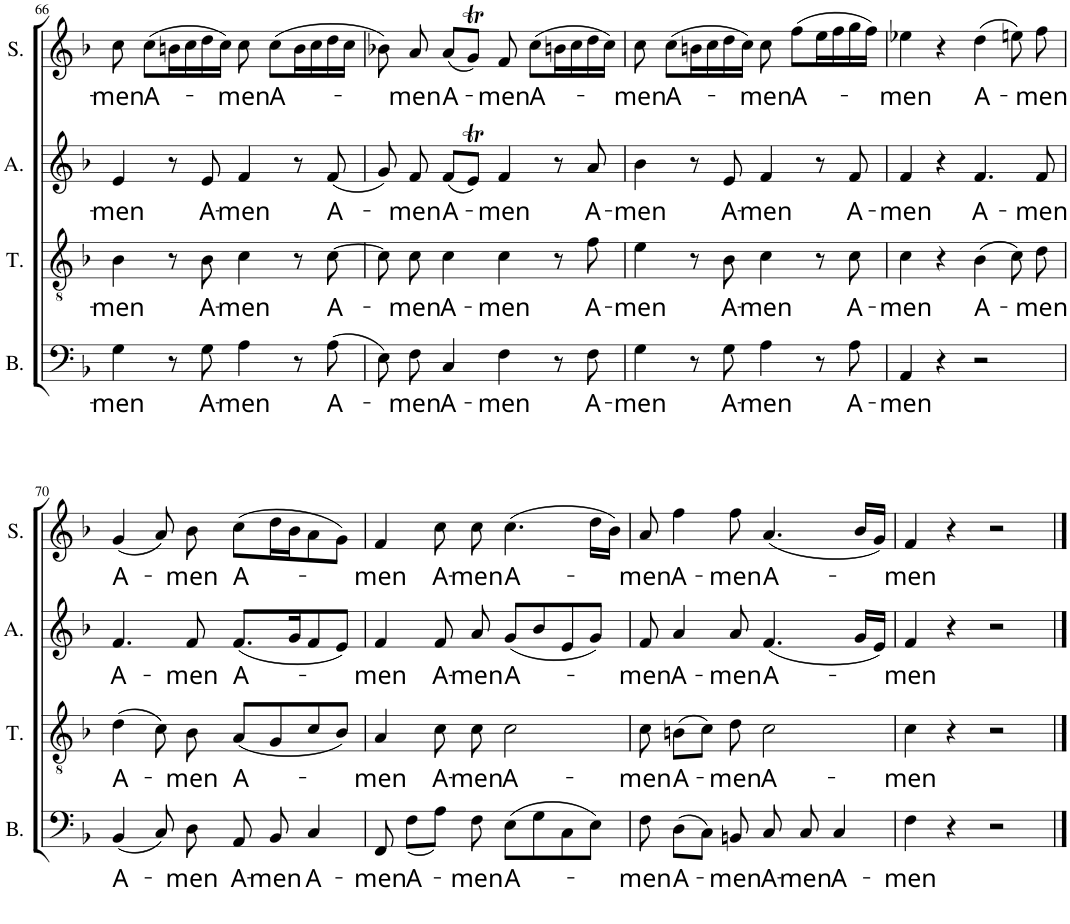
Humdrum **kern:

**kern	**text	**kern	**text	**kern	**text	**kern	**text
*part4	*part4	*part3	*part3	*part2	*part2	*part1	*part1
*staff4	*staff4	*staff3	*staff3	*staff2	*staff2	*staff1	*staff1
*I"Bass	*	*I"Tenor	*	*I"Alto	*	*I"Soprano	*
*I'B.	*	*I'T.	*	*I'A.	*	*I'S.	*
*clefF4	*	*clefGv2	*	*clefG2	*	*clefG2	*
*k[b-]	*	*k[b-]	*	*k[b-]	*	*k[b-]	*
*F:	*	*	*	*F:	*	*F:	*
*M4/4	*	*M4/4	*	*M4/4	*	*M4/4	*
=65	=65	=65	=65	=65	=65	=65	=65
!	!LO:LY:b	!	!LO:LY:b	!	!LO:LY:b	!	!LO:LY:b
2C/	-fen-	(>4An/	-fen-	(<4c/	-fen-	(<4f/	-fen-
.	.	8c\L	.	4en/)	.	8a/L	.
.	.	8B-\J)	.	.	.	8g/J)	.
!	!LO:LY:b	!	!LO:LY:b	!	!LO:LY:b	!	!LO:LY:b
4FF/	-de	4A/	-de	4f/	-de	8f/	-de
!	!	!	!	!	!	!	!LO:LY:b
.	.	.	.	.	.	(>8cc\L	A-
8r	.	8r	.	8r	.	16bn\L	.
.	.	.	.	.	.	16cc\	.
!	!LO:LY:b	!	!LO:LY:b	!	!LO:LY:b	!	!
8F\	A-	8A/	A-	8f/	A-	16dd\	.
.	.	.	.	.	.	16cc\JJ)	.
!!LO:PB:g=z
=66	=66	=66	=66	=66	=66	=66	=66
!	!LO:LY:b	!	!LO:LY:b	!	!LO:LY:b	!	!LO:LY:b
4G\	-men	4B-\	-men	4e/	-men	8cc\	-men
!	!	!	!	!	!	!	!LO:LY:b
.	.	.	.	.	.	(>8cc\L	A-
8r	.	8r	.	8r	.	16bn\L	.
.	.	.	.	.	.	16cc\	.
!	!LO:LY:b	!	!LO:LY:b	!	!LO:LY:b	!	!
8G\	A-	8B-\	A-	8e/	A-	16dd\	.
.	.	.	.	.	.	16cc\JJ)	.
!	!LO:LY:b	!	!LO:LY:b	!	!LO:LY:b	!	!LO:LY:b
4A\	-men	4c\	-men	4f/	-men	8cc\	-men
!	!	!	!	!	!	!	!LO:LY:b
.	.	.	.	.	.	(>8cc\L	A-
8r	.	8r	.	8r	.	16b\L	.
.	.	.	.	.	.	16cc\	.
!	!LO:LY:b	!	!LO:LY:b	!	!LO:LY:b	!	!
(>8A\	A-	[8c\	A-	(<8f/	A-	16dd\	.
.	.	.	.	.	.	16cc\JJ	.
=67	=67	=67	=67	=67	=67	=67	=67
8E\)	.	8c\]	.	8g/)	.	8b-X\)	.
!	!LO:LY:b	!	!LO:LY:b	!	!LO:LY:b	!	!LO:LY:b
8F\	-men	8c\	-men	8f/	-men	8a/	-men
!	!LO:LY:b	!	!LO:LY:b	!	!LO:LY:b	!	!LO:LY:b
4C/	A-	4c\	A-	(<8f/L	A-	(<8a/L	A-
.	.	.	.	8et/J)	.	8gT/J)	.
!	!LO:LY:b	!	!LO:LY:b	!	!LO:LY:b	!	!LO:LY:b
4F\	-men	4c\	-men	4f/	-men	8f/	-men
!	!	!	!	!	!	!	!LO:LY:b
.	.	.	.	.	.	(>8cc\L	A-
8r	.	8r	.	8r	.	16bn\L	.
.	.	.	.	.	.	16cc\	.
!	!LO:LY:b	!	!LO:LY:b	!	!LO:LY:b	!	!
8F\	A-	8f\	A-	8a/	A-	16dd\	.
.	.	.	.	.	.	16cc\JJ)	.
=68	=68	=68	=68	=68	=68	=68	=68
!	!LO:LY:b	!	!LO:LY:b	!	!LO:LY:b	!	!LO:LY:b
4G\	-men	4e\	-men	4b-\	-men	8cc\	-men
!	!	!	!	!	!	!	!LO:LY:b
.	.	.	.	.	.	(>8cc\L	A-
8r	.	8r	.	8r	.	16bn\L	.
.	.	.	.	.	.	16cc\	.
!	!LO:LY:b	!	!LO:LY:b	!	!LO:LY:b	!	!
8G\	A-	8B-\	A-	8e/	A-	16dd\	.
.	.	.	.	.	.	16cc\JJ)	.
!	!LO:LY:b	!	!LO:LY:b	!	!LO:LY:b	!	!LO:LY:b
4A\	-men	4c\	-men	4f/	-men	8cc\	-men
!	!	!	!	!	!	!	!LO:LY:b
.	.	.	.	.	.	(>8ff\L	A-
8r	.	8r	.	8r	.	16ee\L	.
.	.	.	.	.	.	16ff\	.
!	!LO:LY:b	!	!LO:LY:b	!	!LO:LY:b	!	!
8A\	A-	8c\	A-	8f/	A-	16gg\	.
.	.	.	.	.	.	16ff\JJ)	.
=69	=69	=69	=69	=69	=69	=69	=69
!	!LO:LY:b	!	!LO:LY:b	!	!LO:LY:b	!	!LO:LY:b
4AA/	-men	4c\	-men	4f/	-men	4ee-X\	-men
4r	.	4r	.	4r	.	4r	.
!	!	!	!LO:LY:b	!	!LO:LY:b	!	!LO:LY:b
2r	.	(>4B-\	A-	4.f/	A-	(>4dd\	A-
.	.	8c\)	.	.	.	8een\)	.
!	!	!	!LO:LY:b	!	!LO:LY:b	!	!LO:LY:b
.	.	8d\	-men	8f/	-men	8ff\	-men
!!LO:LB:g=z
=70	=70	=70	=70	=70	=70	=70	=70
!	!LO:LY:b	!	!LO:LY:b	!	!LO:LY:b	!	!LO:LY:b
(<4BB-/	A-	(>4d\	A-	4.f/	A-	(<4g/	A-
8C/)	.	8c\)	.	.	.	8a/)	.
!	!LO:LY:b	!	!LO:LY:b	!	!LO:LY:b	!	!LO:LY:b
8D\	-men	8B-\	-men	8f/	-men	8b-\	-men
!	!LO:LY:b	!	!LO:LY:b	!	!LO:LY:b	!	!LO:LY:b
8AA/	A-	(<8A/L	A-	(<8.f/L	A-	(>8cc\L	A-
!	!LO:LY:b	!	!	!	!	!	!
8BB-/	-men	8G/	.	.	.	16dd\L	.
.	.	.	.	16g/K	.	16b-\J	.
!	!LO:LY:b	!	!	!	!	!	!
4C/	A-	8c/	.	8f/	.	8a\	.
.	.	8B-/J)	.	8e/J)	.	8g\J)	.
=71	=71	=71	=71	=71	=71	=71	=71
!	!LO:LY:b	!	!LO:LY:b	!	!LO:LY:b	!	!LO:LY:b
8FF/	-men	4A/	-men	4f/	-men	4f/	-men
!	!LO:LY:b	!	!	!	!	!	!
(<8F\L	A-	.	.	.	.	.	.
!	!	!	!LO:LY:b	!	!LO:LY:b	!	!LO:LY:b
8A\J)	.	8c\	A-	8f/	A-	8cc\	A-
!	!LO:LY:b	!	!LO:LY:b	!	!LO:LY:b	!	!LO:LY:b
8F\	-men	8c\	-men	8a/	-men	8cc\	-men
!	!LO:LY:b	!	!LO:LY:b	!	!LO:LY:b	!	!LO:LY:b
(>8E\L	A-	2c\	A-	(<8g/L	A-	(>4.cc\	A-
8G\	.	.	.	8b-/	.	.	.
8C\	.	.	.	8e/	.	.	.
8E\J)	.	.	.	8g/J)	.	16dd\LL	.
.	.	.	.	.	.	16b-\JJ)	.
=72	=72	=72	=72	=72	=72	=72	=72
!	!LO:LY:b	!	!LO:LY:b	!	!LO:LY:b	!	!LO:LY:b
8F\	-men	8c\	-men	8f/	-men	8a/	-men
!	!LO:LY:b	!	!LO:LY:b	!	!LO:LY:b	!	!LO:LY:b
(>8D\L	A-	(>8Bn\L	A-	4a/	A-	4ff\	A-
8C\J)	.	8c\J)	.	.	.	.	.
!	!LO:LY:b	!	!LO:LY:b	!	!LO:LY:b	!	!LO:LY:b
8BBn/	-men	8d\	-men	8a/	-men	8ff\	-men
!	!LO:LY:b	!	!LO:LY:b	!	!LO:LY:b	!	!LO:LY:b
8C/	A-	2c\	A-	(<4.f/	A-	(<4.a/	A-
!	!LO:LY:b	!	!	!	!	!	!
8C/	-men	.	.	.	.	.	.
!	!LO:LY:b	!	!	!	!	!	!
4C/	A-	.	.	.	.	.	.
.	.	.	.	16g/LL	.	16b-/LL	.
.	.	.	.	16e/JJ)	.	16g/JJ)	.
=	=	=	=	=	=	=	=
*-	*-	*-	*-	*-	*-	*-	*-
